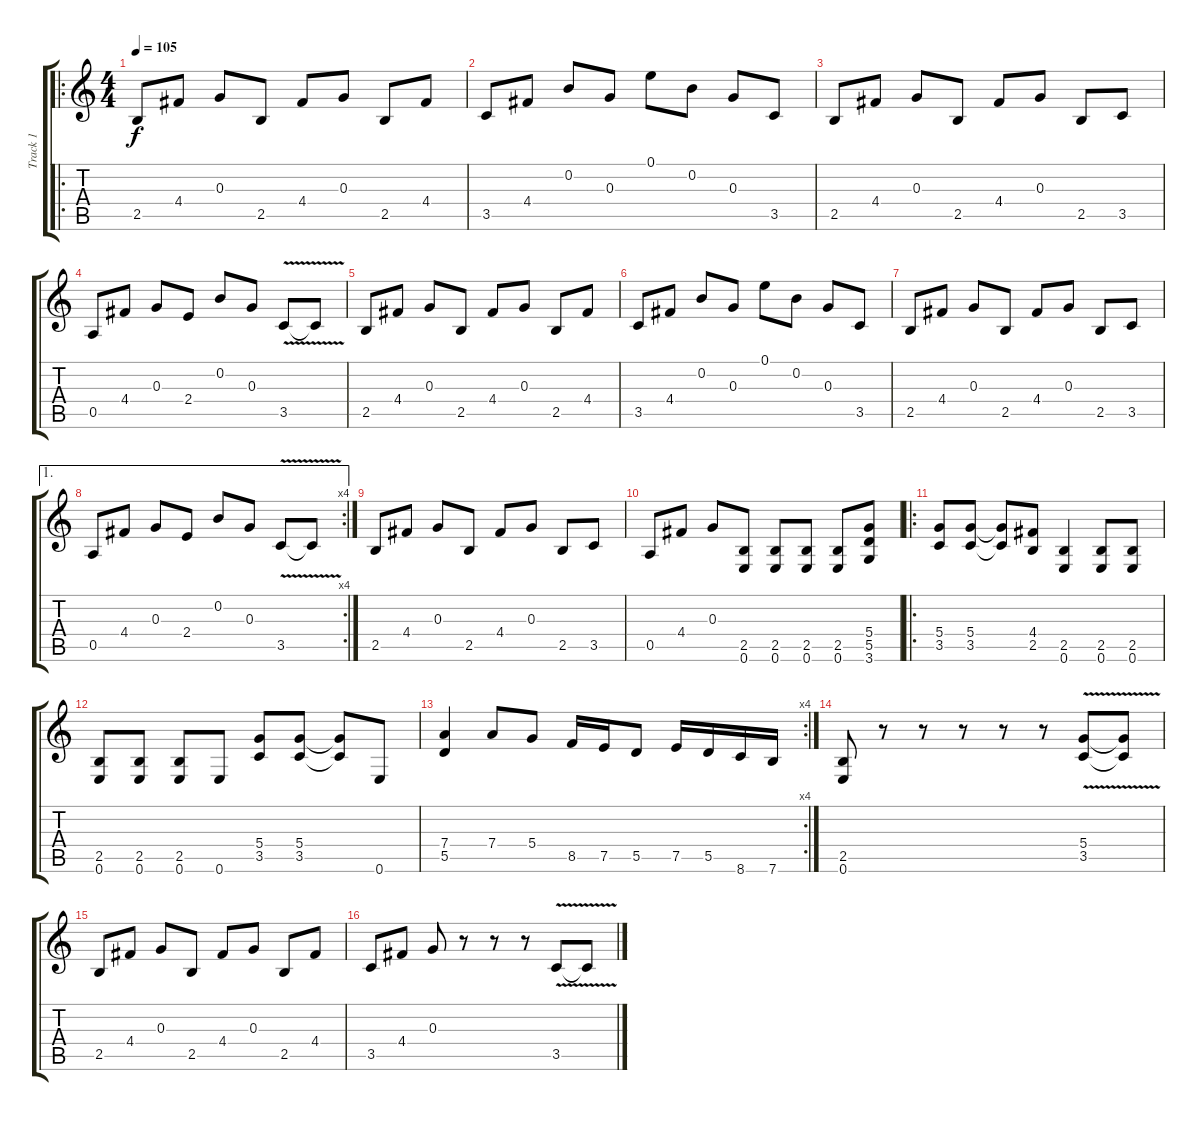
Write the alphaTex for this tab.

\track ("Track 1" "Track 1") {instrument electricguitarclean}
\staff {score tabs}
\tuning (E4 B3 G3 D3 A2 E2) {hide}
\ro
\ts (4 4)
\tempo 105
\clef g2
\ks c
2.5.8{dy f} 4.4.8 0.3.8 2.5.8 4.4.8 0.3.8 2.5.8 4.4.8 |
3.5.8 4.4.8 0.2.8 0.3.8 0.1.8 0.2.8 0.3.8 3.5.8 |
2.5.8 4.4.8 0.3.8 2.5.8 4.4.8 0.3.8 2.5.8 3.5.8 |
0.5.8 4.4.8 0.3.8 2.4.8 0.2.8 0.3.8 3.5{v}.8 3.5{t}.8 |
2.5.8 4.4.8 0.3.8 2.5.8 4.4.8 0.3.8 2.5.8 4.4.8 |
3.5.8 4.4.8 0.2.8 0.3.8 0.1.8 0.2.8 0.3.8 3.5.8 |
2.5.8 4.4.8 0.3.8 2.5.8 4.4.8 0.3.8 2.5.8 3.5.8 |
\ae 1
\rc 4
0.5.8 4.4.8 0.3.8 2.4.8 0.2.8 0.3.8 3.5{v}.8 3.5{t}.8 |
2.5.8 4.4.8 0.3.8 2.5.8 4.4.8 0.3.8 2.5.8 3.5.8 |
0.5.8{volume 6} 4.4.8 0.3.8 (2.5 0.6).8{volume 15 instrument distortionguitar} (2.5 0.6).8 (2.5 0.6).8 (2.5 0.6).8 (5.4 5.5 3.6).8 |
\ro
(5.4 3.5).8 (5.4 3.5).8 (5.4{t} 3.5{t}).8 (4.4 2.5).8 (2.5 0.6).4 (2.5 0.6).8 (2.5 0.6).8 |
(2.5 0.6).8 (2.5 0.6).8 (2.5 0.6).8 0.6.8 (5.4 3.5).8 (5.4 3.5).8 (5.4{t} 3.5{t}).8 0.6.8 |
\rc 4
(7.4 5.5).4 7.4.8 5.4.8 8.5.16 7.5.16 5.5.8 7.5.16 5.5.16 8.6.16 7.6.16 |
(2.5 0.6).8 r.8 r.8 r.8 r.8 r.8 (5.4{v} 3.5{v}).8{instrument electricguitarclean} (5.4{t} 3.5{t}).8 |
2.5.8 4.4.8 0.3.8 2.5.8 4.4.8 0.3.8 2.5.8 4.4.8 |
3.5.8 4.4.8 0.3.8 r.8 r.8 r.8 3.5{v}.8 3.5{t}.8
